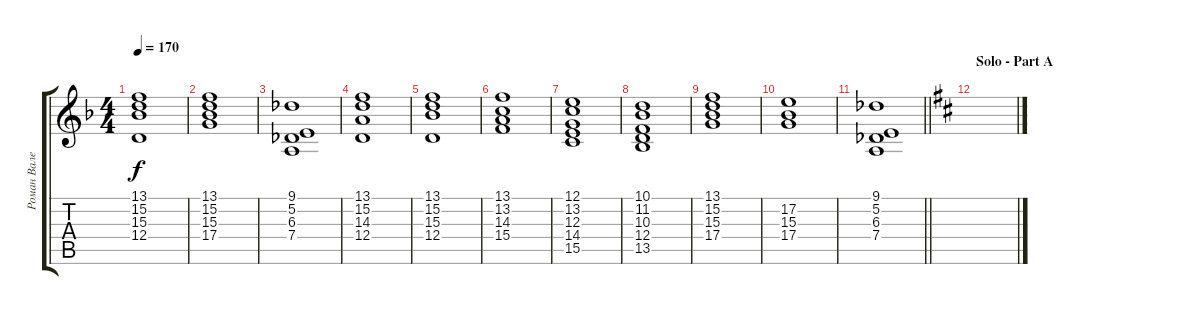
\track ("Роман Валерьев" "Роман Вале") {instrument stringensemble1}
\staff {score tabs}
\tuning (E4 B3 G3 D3 A2 E2) {hide}
\ts (4 4)
\tempo 170
\clef g2
\ks f
(13.1 15.2 15.3 12.4).1{dy f} |
(13.1 15.2 15.3 17.4).1 |
(9.1 5.2 6.3 7.4).1 |
(13.1 15.2 14.3 12.4).1 |
(13.1 15.2 15.3 12.4).1 |
(13.1 13.2 14.3 15.4).1 |
(12.1 13.2 12.3 14.4 15.5).1 |
(10.1 11.2 10.3 12.4 13.5).1 |
(13.1 15.2 15.3 17.4).1 |
(17.2 15.3 17.4).1 |
\barLineRight lightlight
(9.1 5.2 6.3 7.4).1 |
\section ("" "Solo - Part A")
\ks d
